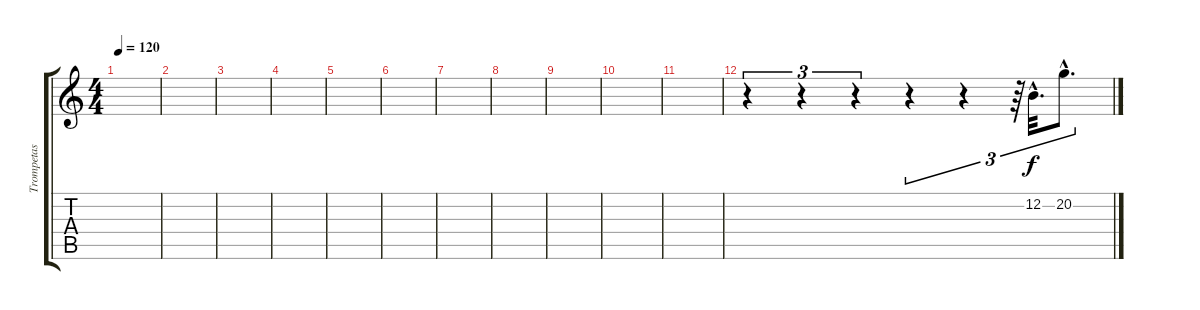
\track ("Trompetas" "Trompetas") {instrument brasssection}
\staff {score tabs}
\tuning (E4 B3 G3 D3 A2 E2) {hide}
\ts (4 4)
\tempo 120
\clef g2
\ks c
|
|
|
|
|
|
|
|
|
|
|
r.4{tu (3 2)} r.4{tu (3 2)} r.4{tu (3 2)} r.4{tu (3 2)} r.4{tu (3 2)} r.64{tu (3 2)} 12.2{hac}.32{d tu (3 2)} 20.2{hac}.8{d tu (3 2)}
